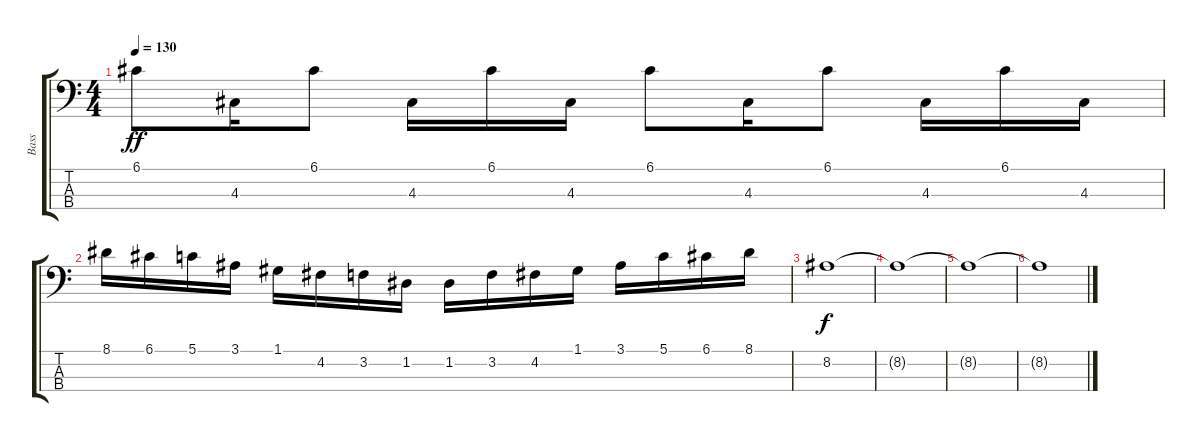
\track ("Bass" "Bass") {instrument synthbass2}
\staff {score tabs}
\tuning (G2 D2 A1 E1) {hide}
\ts (4 4)
\tempo 130
\clef f4
\ks c
6.1.8{dy ff} 4.3.16 6.1.8 4.3.16 6.1.16 4.3.16 6.1.8 4.3.16 6.1.8 4.3.16 6.1.16 4.3.16 |
8.1.16 6.1.16 5.1.16 3.1.16 1.1.16 4.2.16 3.2.16 1.2.16 1.2.16 3.2.16 4.2.16 1.1.16 3.1.16 5.1.16 6.1.16 8.1.16 |
8.2.1{dy f} |
8.2{t}.1 |
8.2{t}.1 |
8.2{t}.1
